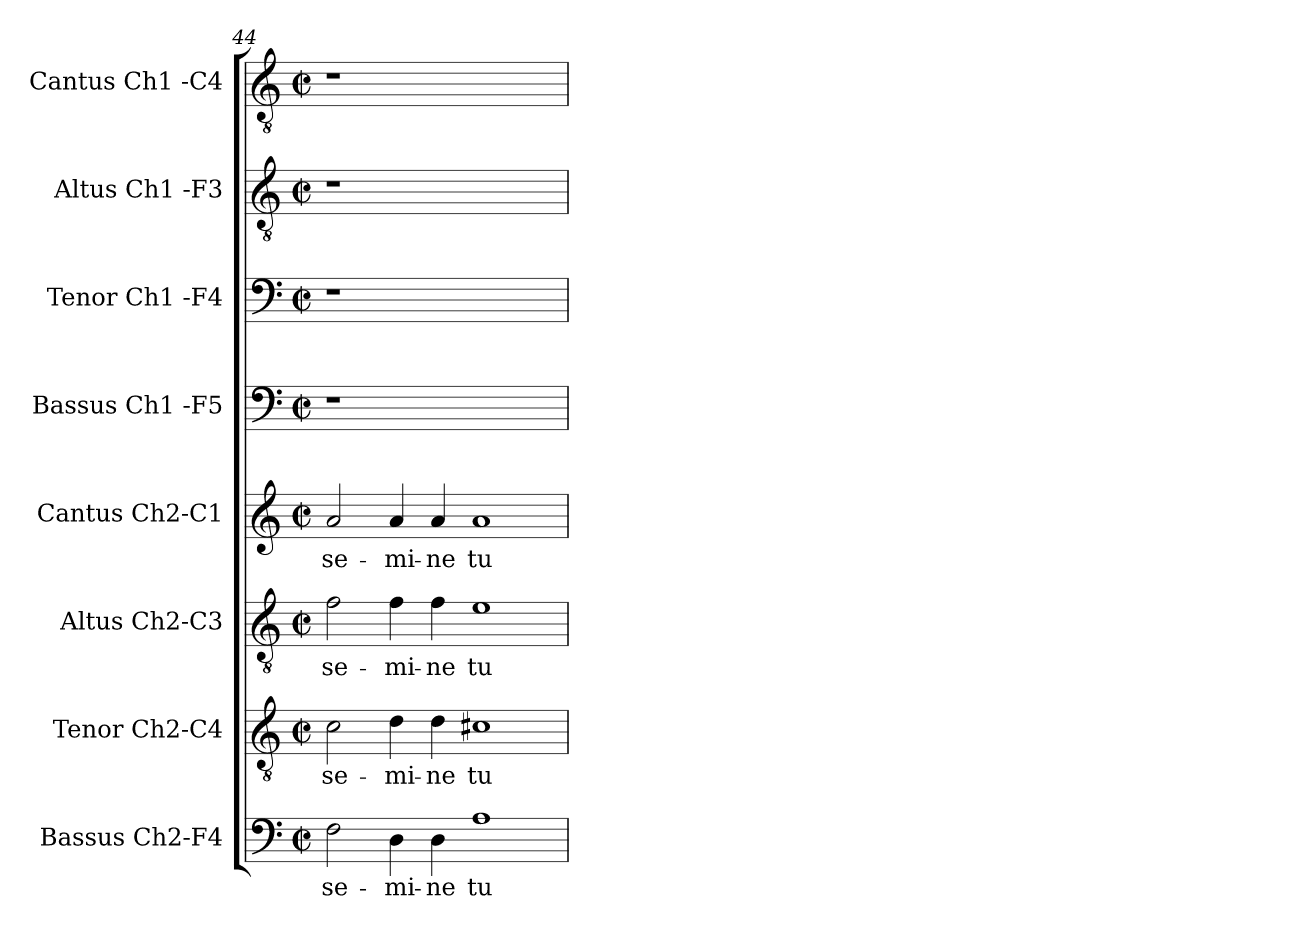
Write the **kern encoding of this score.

**kern	**text	**kern	**text	**kern	**text	**kern	**text	**kern	**kern	**kern	**kern
*part8	*part8	*part7	*part7	*part6	*part6	*part5	*part5	*part4	*part3	*part2	*part1
*staff8	*staff8	*staff7	*staff7	*staff6	*staff6	*staff5	*staff5	*staff4	*staff3	*staff2	*staff1
*I"Bassus Ch2-F4	*	*I"Tenor Ch2-C4	*	*I"Altus Ch2-C3	*	*I"Cantus Ch2-C1	*	*I"Bassus Ch1 -F5	*I"Tenor Ch1 -F4	*I"Altus Ch1 -F3	*I"Cantus Ch1 -C4
*I'B2	*	*I'T2	*	*I'A2	*	*I'C2	*	*I'B1	*I'T1	*I'A1	*I'C1
*clefF4	*	*clefGv2	*	*clefGv2	*	*clefG2	*	*clefF4	*clefF4	*clefGv2	*clefGv2
*k[]	*	*k[]	*	*k[]	*	*k[]	*	*k[]	*k[]	*k[]	*k[]
*M2/2	*	*M2/2	*	*M2/2	*	*M2/2	*	*M2/2	*M2/2	*M2/2	*M2/2
*met(c|)	*	*met(c|)	*	*met(c|)	*	*met(c|)	*	*met(c|)	*met(c|)	*met(c|)	*met(c|)
=44	=44	=44	=44	=44	=44	=44	=44	=44	=44	=44	=44
!	!LO:LY:b	!	!LO:LY:b	!	!LO:LY:b	!	!LO:LY:b	!	!	!	!
2F\	se-	2c\	se-	2f\	se-	2a/	se-	1r	1r	1r	1r
!	!LO:LY:b	!	!LO:LY:b	!	!LO:LY:b	!	!LO:LY:b	!	!	!	!
4D\	-mi-	4d\	-mi-	4f\	-mi-	4a/	-mi-	.	.	.	.
!	!LO:LY:b	!	!LO:LY:b	!	!LO:LY:b	!	!LO:LY:b	!	!	!	!
4D\	-ne	4d\	-ne	4f\	-ne	4a/	-ne	.	.	.	.
!	!LO:LY:b	!	!LO:LY:b	!	!LO:LY:b	!	!LO:LY:b	!	!	!	!
1A	tu-	1c#X	tu-	1e	tu-	1a	tu-	1ryy	1ryy	1ryy	1ryy
=	=	=	=	=	=	=	=	=	=	=	=
*-	*-	*-	*-	*-	*-	*-	*-	*-	*-	*-	*-
